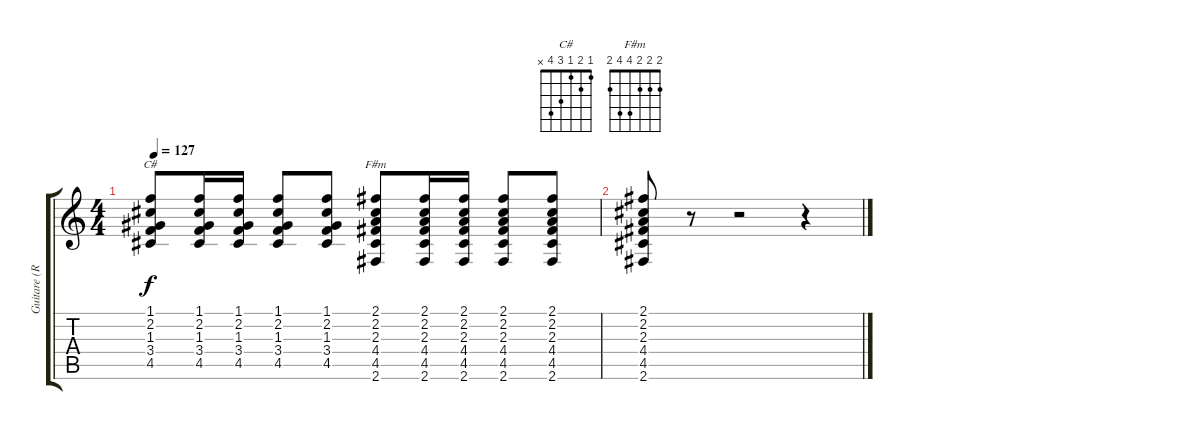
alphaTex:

\track ("Guitare (Renaud Séchan)" "Guitare (R") {instrument acousticguitarsteel}
\staff {score tabs}
\tuning (E4 B3 G3 D3 A2 E2) {hide}
\chord ("C#" 1 2 1 3 4 x)
\chord ("F#m" 2 2 2 4 4 2)
\ts (4 4)
\tempo 127
\clef g2
\ks c
(1.1 2.2 1.3 3.4 4.5).8{ch "C#" dy f} (1.1 2.2 1.3 3.4 4.5).16 (1.1 2.2 1.3 3.4 4.5).16 (1.1 2.2 1.3 3.4 4.5).8 (1.1 2.2 1.3 3.4 4.5).8 (2.1 2.2 2.3 4.4 4.5 2.6).8{ch "F#m"} (2.1 2.2 2.3 4.4 4.5 2.6).16 (2.1 2.2 2.3 4.4 4.5 2.6).16 (2.1 2.2 2.3 4.4 4.5 2.6).8 (2.1 2.2 2.3 4.4 4.5 2.6).8 |
(2.1 2.2 2.3 4.4 4.5 2.6).8 r.8 r.2 r.4
